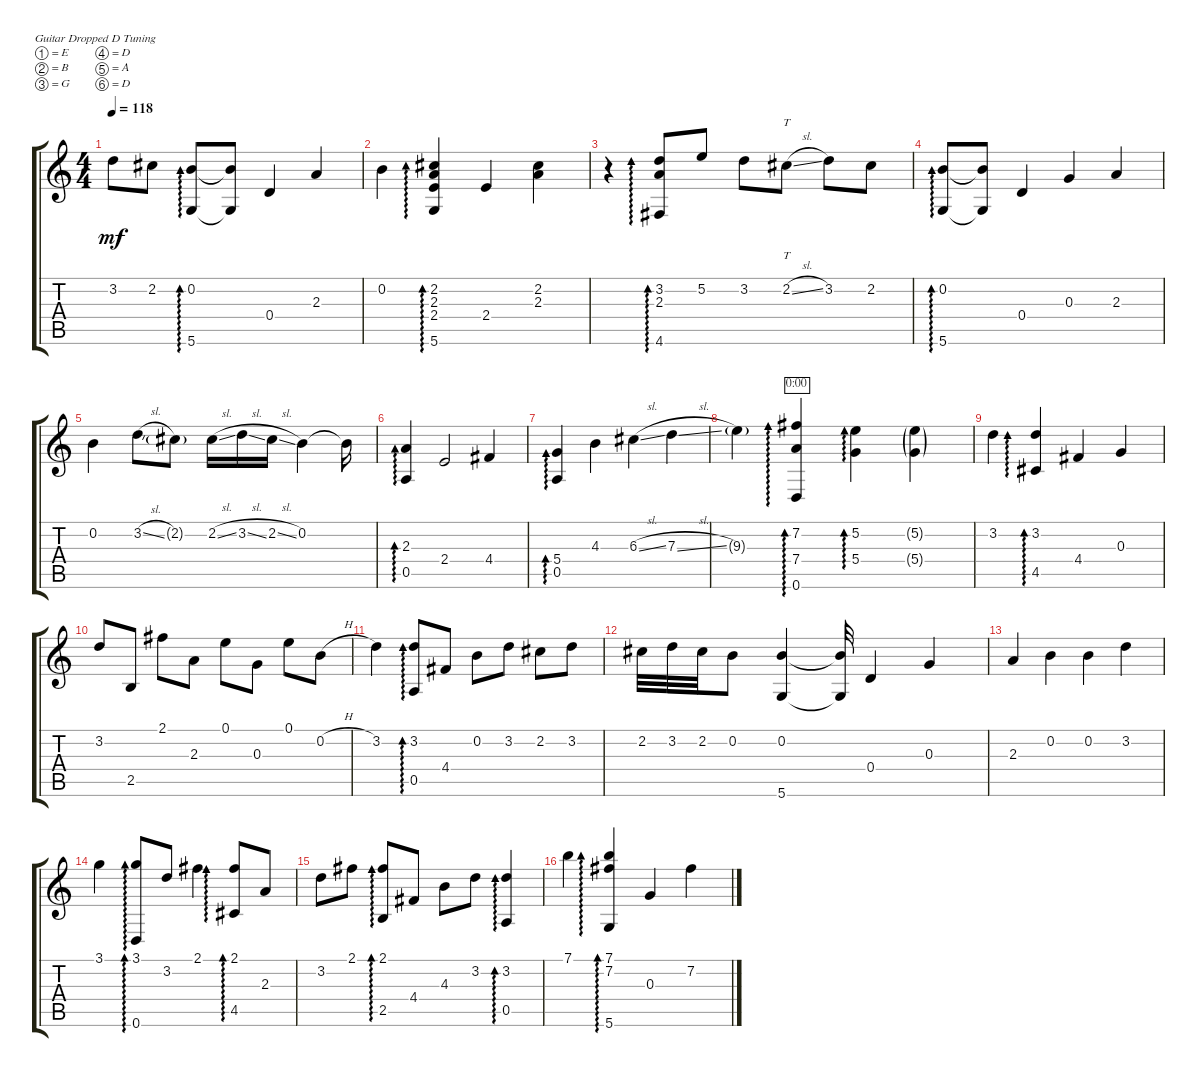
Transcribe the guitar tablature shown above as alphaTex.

\defaultSystemsLayout 4
\bracketExtendMode groupsimilarinstruments
\singleTrackTrackNamePolicy hidden
\firstSystemTrackNameOrientation horizontal
\otherSystemsTrackNameOrientation horizontal
\track ("Nylon Guitar" "N-Gt") {instrument acousticguitarnylon}
\staff {score tabs}
\tuning (E4 B3 G3 D3 A2 D2)
\ts (4 4)
\tempo 118
\clef g2
\ks c
3.2.8{dy mf} 2.2.8 (0.2 5.6).8{ad 0} (0.2{t} 5.6{t}).8 0.4.4 2.3.4 |
0.2.4 (2.2 2.3 2.4 5.6).4{ad 105} 2.4.4 (2.2 2.3).4 |
r.4 (3.2 2.3 4.6).8{ad 0} 5.2.8 3.2.8 2.2{sl}.8{tt} 3.2.8 2.2.8 |
(0.2 5.6).8{ad 0} (0.2{t} 5.6{t}).8 0.4.4 0.3.4 2.3.4 |
0.2.4 3.2{sl}.8 2.2{g}.8 2.2{sl}.16 3.2{sl}.16 2.2{sl}.16 0.2.4 0.2{t}.16 |
(2.3 0.5).4{ad 0} 2.4.2 4.4.4 |
(5.4 0.5).4{ad 0} 4.3.4 6.3{sl}.4 7.3{sl}.4 |
9.3{g}.4 (7.2 7.4 0.6).4{ad 0 timer} (5.2 5.4).4{ad 0} (5.2{g} 5.4{g}).4 |
3.2.4 (3.2 4.5).4{ad 0} 4.4.4 0.3.4 |
3.2.8 2.5.8 2.1.8 2.3.8 0.1.8 0.3.8 0.1.8 0.2{h}.8 |
3.2.4 (3.2 0.5).8{ad 0} 4.4.8 0.2.8 3.2.8 2.2.8 3.2.8 |
2.2.32 3.2.32 2.2.32 0.2.8 (0.2 5.6).4 (0.2{t} 5.6{t}).32 0.4.4 0.3.4 |
2.3.4 0.2.4 0.2.4 3.2.4 |
3.1.4 (3.1 0.6).8{ad 0} 3.2.8 2.1.4 (2.1 4.5).8{ad 0} 2.3.8 |
3.2.8 2.1.8 (2.1 2.5).8{ad 0} 4.4.8 4.3.8 3.2.8 (3.2 0.5).4{ad 0} |
7.1.4 (7.1 7.2 5.6).4{ad 0} 0.3.4 7.2.4
